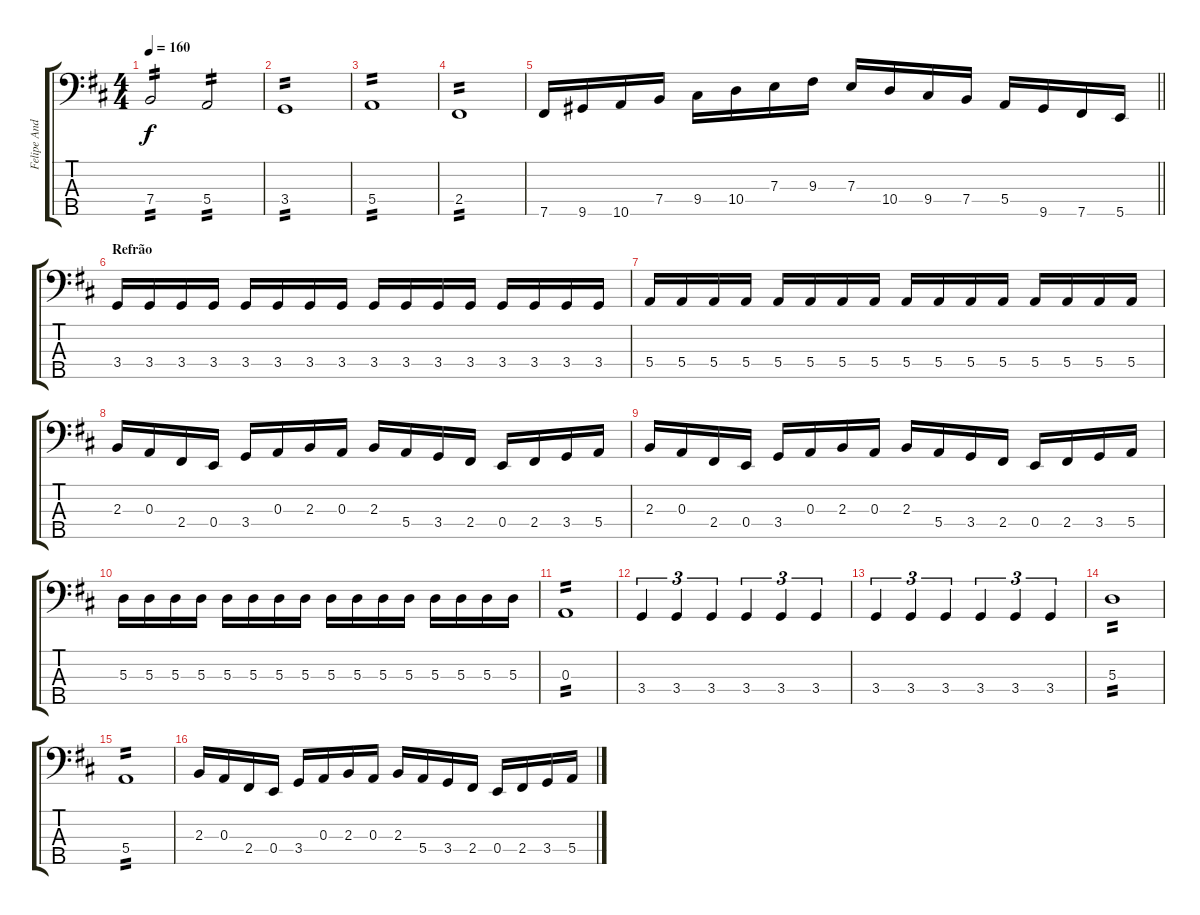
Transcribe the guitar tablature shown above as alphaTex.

\track ("Felipe Andreoli" "Felipe And") {instrument electricbassfinger}
\staff {score tabs}
\tuning (G2 D2 A1 E1 B0) {hide}
\ts (4 4)
\tempo 160
\clef f4
\ks d
7.4.2{tp 2 dy f} 5.4.2{tp 2} |
3.4.1{tp 2} |
5.4.1{tp 2} |
2.4.1{tp 2} |
\barLineRight lightlight
7.5.16 9.5.16 10.5.16 7.4.16 9.4.16 10.4.16 7.3.16 9.3.16 7.3.16 10.4.16 9.4.16 7.4.16 5.4.16 9.5.16 7.5.16 5.5.16 |
\section ("" "Refrão")
3.4.16 3.4.16 3.4.16 3.4.16 3.4.16 3.4.16 3.4.16 3.4.16 3.4.16 3.4.16 3.4.16 3.4.16 3.4.16 3.4.16 3.4.16 3.4.16 |
5.4.16 5.4.16 5.4.16 5.4.16 5.4.16 5.4.16 5.4.16 5.4.16 5.4.16 5.4.16 5.4.16 5.4.16 5.4.16 5.4.16 5.4.16 5.4.16 |
2.3.16 0.3.16 2.4.16 0.4.16 3.4.16 0.3.16 2.3.16 0.3.16 2.3.16 5.4.16 3.4.16 2.4.16 0.4.16 2.4.16 3.4.16 5.4.16 |
2.3.16 0.3.16 2.4.16 0.4.16 3.4.16 0.3.16 2.3.16 0.3.16 2.3.16 5.4.16 3.4.16 2.4.16 0.4.16 2.4.16 3.4.16 5.4.16 |
5.3.16 5.3.16 5.3.16 5.3.16 5.3.16 5.3.16 5.3.16 5.3.16 5.3.16 5.3.16 5.3.16 5.3.16 5.3.16 5.3.16 5.3.16 5.3.16 |
0.3.1{tp 2} |
3.4.4{tu (3 2)} 3.4.4{tu (3 2)} 3.4.4{tu (3 2)} 3.4.4{tu (3 2)} 3.4.4{tu (3 2)} 3.4.4{tu (3 2)} |
3.4.4{tu (3 2)} 3.4.4{tu (3 2)} 3.4.4{tu (3 2)} 3.4.4{tu (3 2)} 3.4.4{tu (3 2)} 3.4.4{tu (3 2)} |
5.3.1{tp 2} |
5.4.1{tp 2} |
2.3.16 0.3.16 2.4.16 0.4.16 3.4.16 0.3.16 2.3.16 0.3.16 2.3.16 5.4.16 3.4.16 2.4.16 0.4.16 2.4.16 3.4.16 5.4.16
